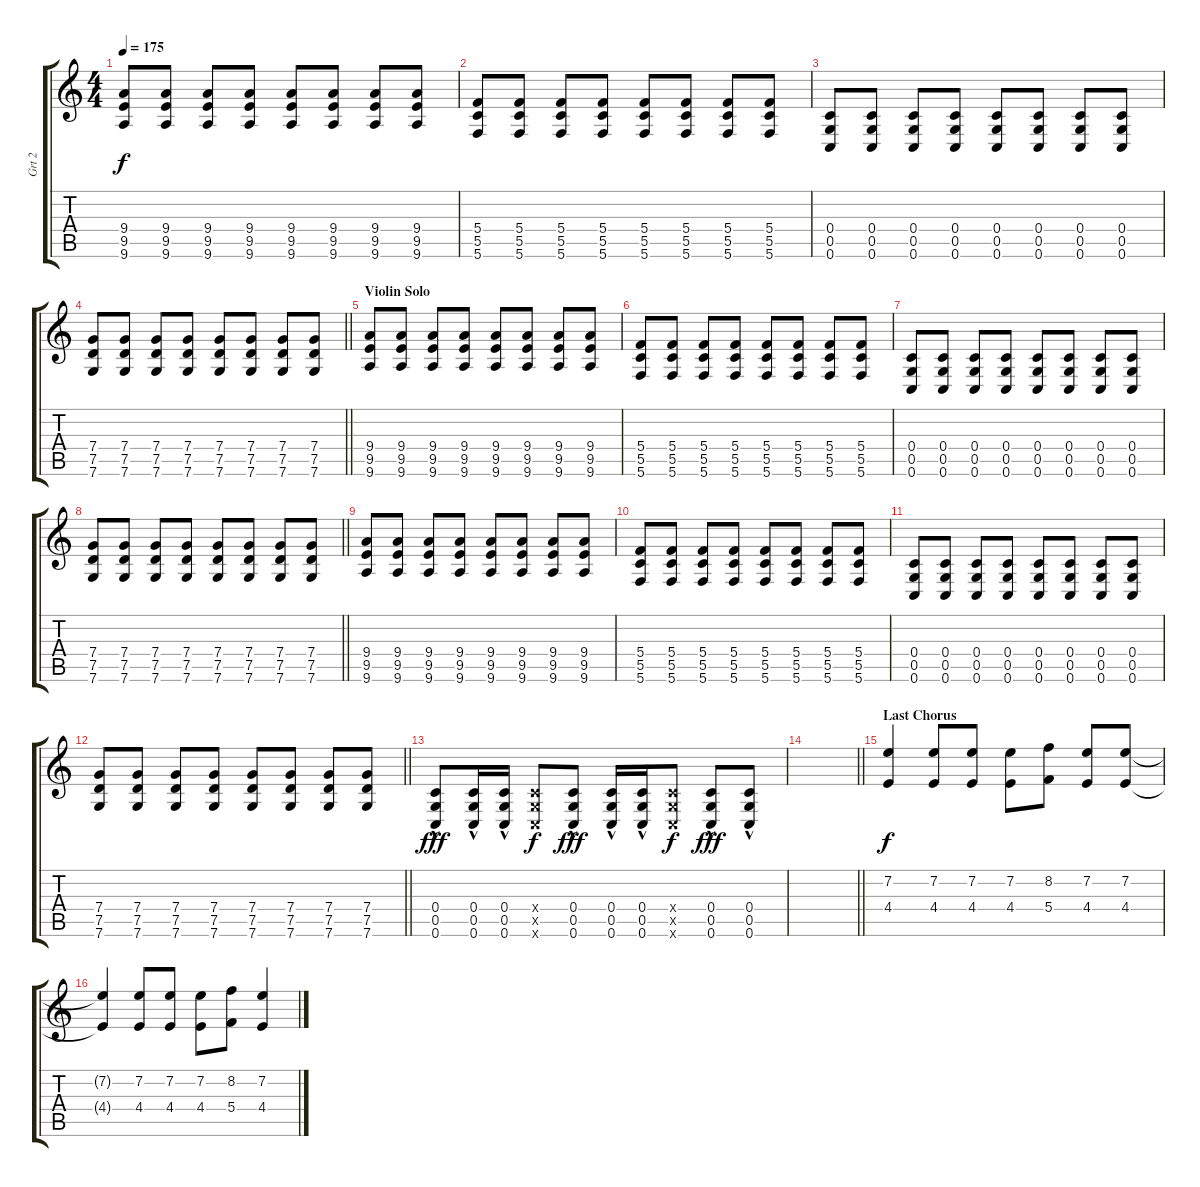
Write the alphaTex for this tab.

\track ("Grt 2" "Grt 2") {instrument distortionguitar}
\staff {score tabs}
\tuning (D4 A3 F3 C3 G2 C2) {hide}
\ts (4 4)
\tempo 175
\clef g2
\ks c
(9.4 9.5 9.6).8{dy f} (9.4 9.5 9.6).8 (9.4 9.5 9.6).8 (9.4 9.5 9.6).8 (9.4 9.5 9.6).8 (9.4 9.5 9.6).8 (9.4 9.5 9.6).8 (9.4 9.5 9.6).8 |
(5.4 5.5 5.6).8 (5.4 5.5 5.6).8 (5.4 5.5 5.6).8 (5.4 5.5 5.6).8 (5.4 5.5 5.6).8 (5.4 5.5 5.6).8 (5.4 5.5 5.6).8 (5.4 5.5 5.6).8 |
(0.4 0.5 0.6).8 (0.4 0.5 0.6).8 (0.4 0.5 0.6).8 (0.4 0.5 0.6).8 (0.4 0.5 0.6).8 (0.4 0.5 0.6).8 (0.4 0.5 0.6).8 (0.4 0.5 0.6).8 |
\barLineRight lightlight
(7.4 7.5 7.6).8 (7.4 7.5 7.6).8 (7.4 7.5 7.6).8 (7.4 7.5 7.6).8 (7.4 7.5 7.6).8 (7.4 7.5 7.6).8 (7.4 7.5 7.6).8 (7.4 7.5 7.6).8 |
\section ("" "Violin Solo")
(9.4 9.5 9.6).8 (9.4 9.5 9.6).8 (9.4 9.5 9.6).8 (9.4 9.5 9.6).8 (9.4 9.5 9.6).8 (9.4 9.5 9.6).8 (9.4 9.5 9.6).8 (9.4 9.5 9.6).8 |
(5.4 5.5 5.6).8 (5.4 5.5 5.6).8 (5.4 5.5 5.6).8 (5.4 5.5 5.6).8 (5.4 5.5 5.6).8 (5.4 5.5 5.6).8 (5.4 5.5 5.6).8 (5.4 5.5 5.6).8 |
(0.4 0.5 0.6).8 (0.4 0.5 0.6).8 (0.4 0.5 0.6).8 (0.4 0.5 0.6).8 (0.4 0.5 0.6).8 (0.4 0.5 0.6).8 (0.4 0.5 0.6).8 (0.4 0.5 0.6).8 |
\barLineRight lightlight
(7.4 7.5 7.6).8 (7.4 7.5 7.6).8 (7.4 7.5 7.6).8 (7.4 7.5 7.6).8 (7.4 7.5 7.6).8 (7.4 7.5 7.6).8 (7.4 7.5 7.6).8 (7.4 7.5 7.6).8 |
(9.4 9.5 9.6).8 (9.4 9.5 9.6).8 (9.4 9.5 9.6).8 (9.4 9.5 9.6).8 (9.4 9.5 9.6).8 (9.4 9.5 9.6).8 (9.4 9.5 9.6).8 (9.4 9.5 9.6).8 |
(5.4 5.5 5.6).8 (5.4 5.5 5.6).8 (5.4 5.5 5.6).8 (5.4 5.5 5.6).8 (5.4 5.5 5.6).8 (5.4 5.5 5.6).8 (5.4 5.5 5.6).8 (5.4 5.5 5.6).8 |
(0.4 0.5 0.6).8 (0.4 0.5 0.6).8 (0.4 0.5 0.6).8 (0.4 0.5 0.6).8 (0.4 0.5 0.6).8 (0.4 0.5 0.6).8 (0.4 0.5 0.6).8 (0.4 0.5 0.6).8 |
\barLineRight lightlight
(7.4 7.5 7.6).8 (7.4 7.5 7.6).8 (7.4 7.5 7.6).8 (7.4 7.5 7.6).8 (7.4 7.5 7.6).8 (7.4 7.5 7.6).8 (7.4 7.5 7.6).8 (7.4 7.5 7.6).8 |
(0.4{hac} 0.5{hac} 0.6{hac}).8{dy fff} (0.4{hac} 0.5{hac} 0.6{hac}).16 (0.4{hac} 0.5{hac} 0.6{hac}).16 (0.4{x} 0.5{x} 0.6{x}).8{dy f} (0.4{hac} 0.5{hac} 0.6{hac}).8{dy fff} (0.4{hac} 0.5{hac} 0.6{hac}).16 (0.4{hac} 0.5{hac} 0.6{hac}).16 (0.4{x} 0.5{x} 0.6{x}).8{dy f} (0.4{hac} 0.5{hac} 0.6{hac}).8{dy fff} (0.4{hac} 0.5{hac} 0.6{hac}).8 |
\barLineRight lightlight
|
\section ("" "Last Chorus")
(7.2 4.4).4{dy f volume 6 instrument overdrivenguitar} (7.2 4.4).8 (7.2 4.4).8 (7.2 4.4).8 (8.2 5.4).8 (7.2 4.4).8 (7.2 4.4).8 |
(7.2{t} 4.4{t}).4 (7.2 4.4).8 (7.2 4.4).8 (7.2 4.4).8 (8.2 5.4).8 (7.2 4.4).4
